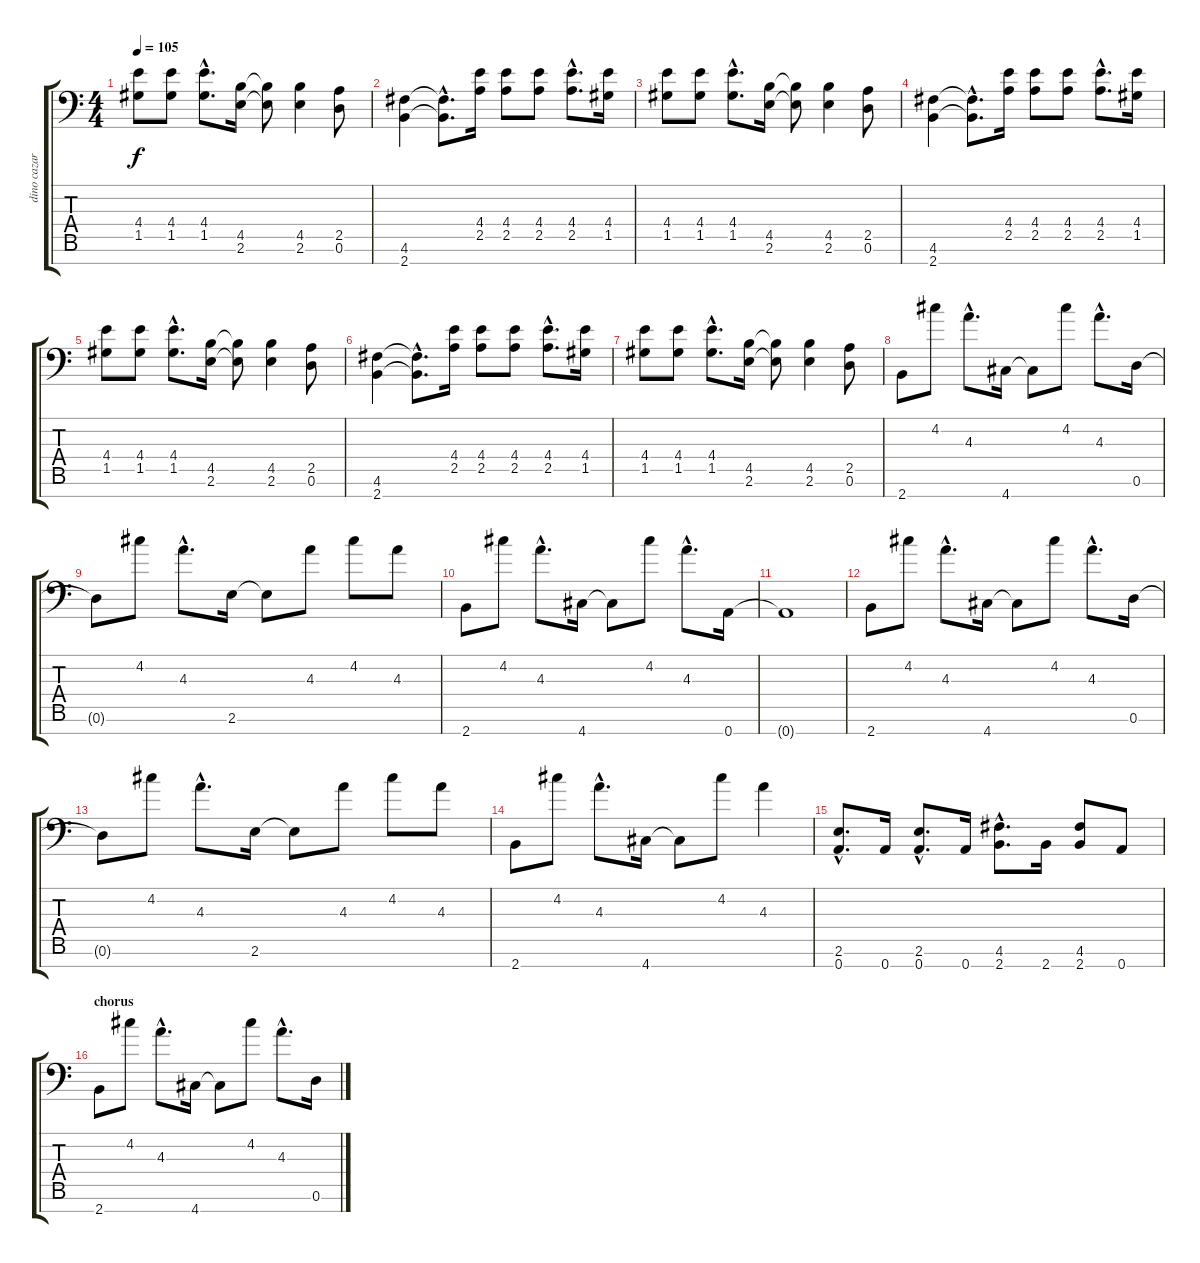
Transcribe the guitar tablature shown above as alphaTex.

\track ("dino cazares" "dino cazar") {instrument distortionguitar}
\staff {score tabs}
\tuning (D4 A3 F3 C3 G2 D2 A1) {hide}
\ts (4 4)
\tempo 105
\clef f4
\ks c
(4.4 1.5).8{dy f} (4.4 1.5).8 (4.4{hac} 1.5{hac}).8{d} (4.5 2.6).16 (4.5{t} 2.6{t}).8 (4.5 2.6).4 (2.5 0.6).8 |
(4.6 2.7).4 (4.6{hac t} 2.7{hac t}).8{d} (4.4 2.5).16 (4.4 2.5).8 (4.4 2.5).8 (4.4{hac} 2.5{hac}).8{d} (4.4 1.5).16 |
(4.4 1.5).8 (4.4 1.5).8 (4.4{hac} 1.5{hac}).8{d} (4.5 2.6).16 (4.5{t} 2.6{t}).8 (4.5 2.6).4 (2.5 0.6).8 |
(4.6 2.7).4 (4.6{hac t} 2.7{hac t}).8{d} (4.4 2.5).16 (4.4 2.5).8 (4.4 2.5).8 (4.4{hac} 2.5{hac}).8{d} (4.4 1.5).16 |
(4.4 1.5).8 (4.4 1.5).8 (4.4{hac} 1.5{hac}).8{d} (4.5 2.6).16 (4.5{t} 2.6{t}).8 (4.5 2.6).4 (2.5 0.6).8 |
(4.6 2.7).4 (4.6{hac t} 2.7{hac t}).8{d} (4.4 2.5).16 (4.4 2.5).8 (4.4 2.5).8 (4.4{hac} 2.5{hac}).8{d} (4.4 1.5).16 |
(4.4 1.5).8 (4.4 1.5).8 (4.4{hac} 1.5{hac}).8{d} (4.5 2.6).16 (4.5{t} 2.6{t}).8 (4.5 2.6).4 (2.5 0.6).8 |
2.7.8 4.2.8 4.3{hac}.8{d} 4.7.16 4.7{t}.8 4.2.8 4.3{hac}.8{d} 0.6.16 |
0.6{t}.8 4.2.8 4.3{hac}.8{d} 2.6.16 2.6{t}.8 4.3.8 4.2.8 4.3.8 |
2.7.8 4.2.8 4.3{hac}.8{d} 4.7.16 4.7{t}.8 4.2.8 4.3{hac}.8{d} 0.7.16 |
0.7{t}.1 |
2.7.8 4.2.8 4.3{hac}.8{d} 4.7.16 4.7{t}.8 4.2.8 4.3{hac}.8{d} 0.6.16 |
0.6{t}.8 4.2.8 4.3{hac}.8{d} 2.6.16 2.6{t}.8 4.3.8 4.2.8 4.3.8 |
2.7.8 4.2.8 4.3{hac}.8{d} 4.7.16 4.7{t}.8 4.2.8 4.3.4 |
(2.6{hac} 0.7{hac}).8{d} 0.7.16 (2.6{hac} 0.7{hac}).8{d} 0.7.16 (4.6{hac} 2.7{hac}).8{d} 2.7.16 (4.6 2.7).8 0.7.8 |
\section ("" "chorus")
2.7.8 4.2.8 4.3{hac}.8{d} 4.7.16 4.7{t}.8 4.2.8 4.3{hac}.8{d} 0.6.16
